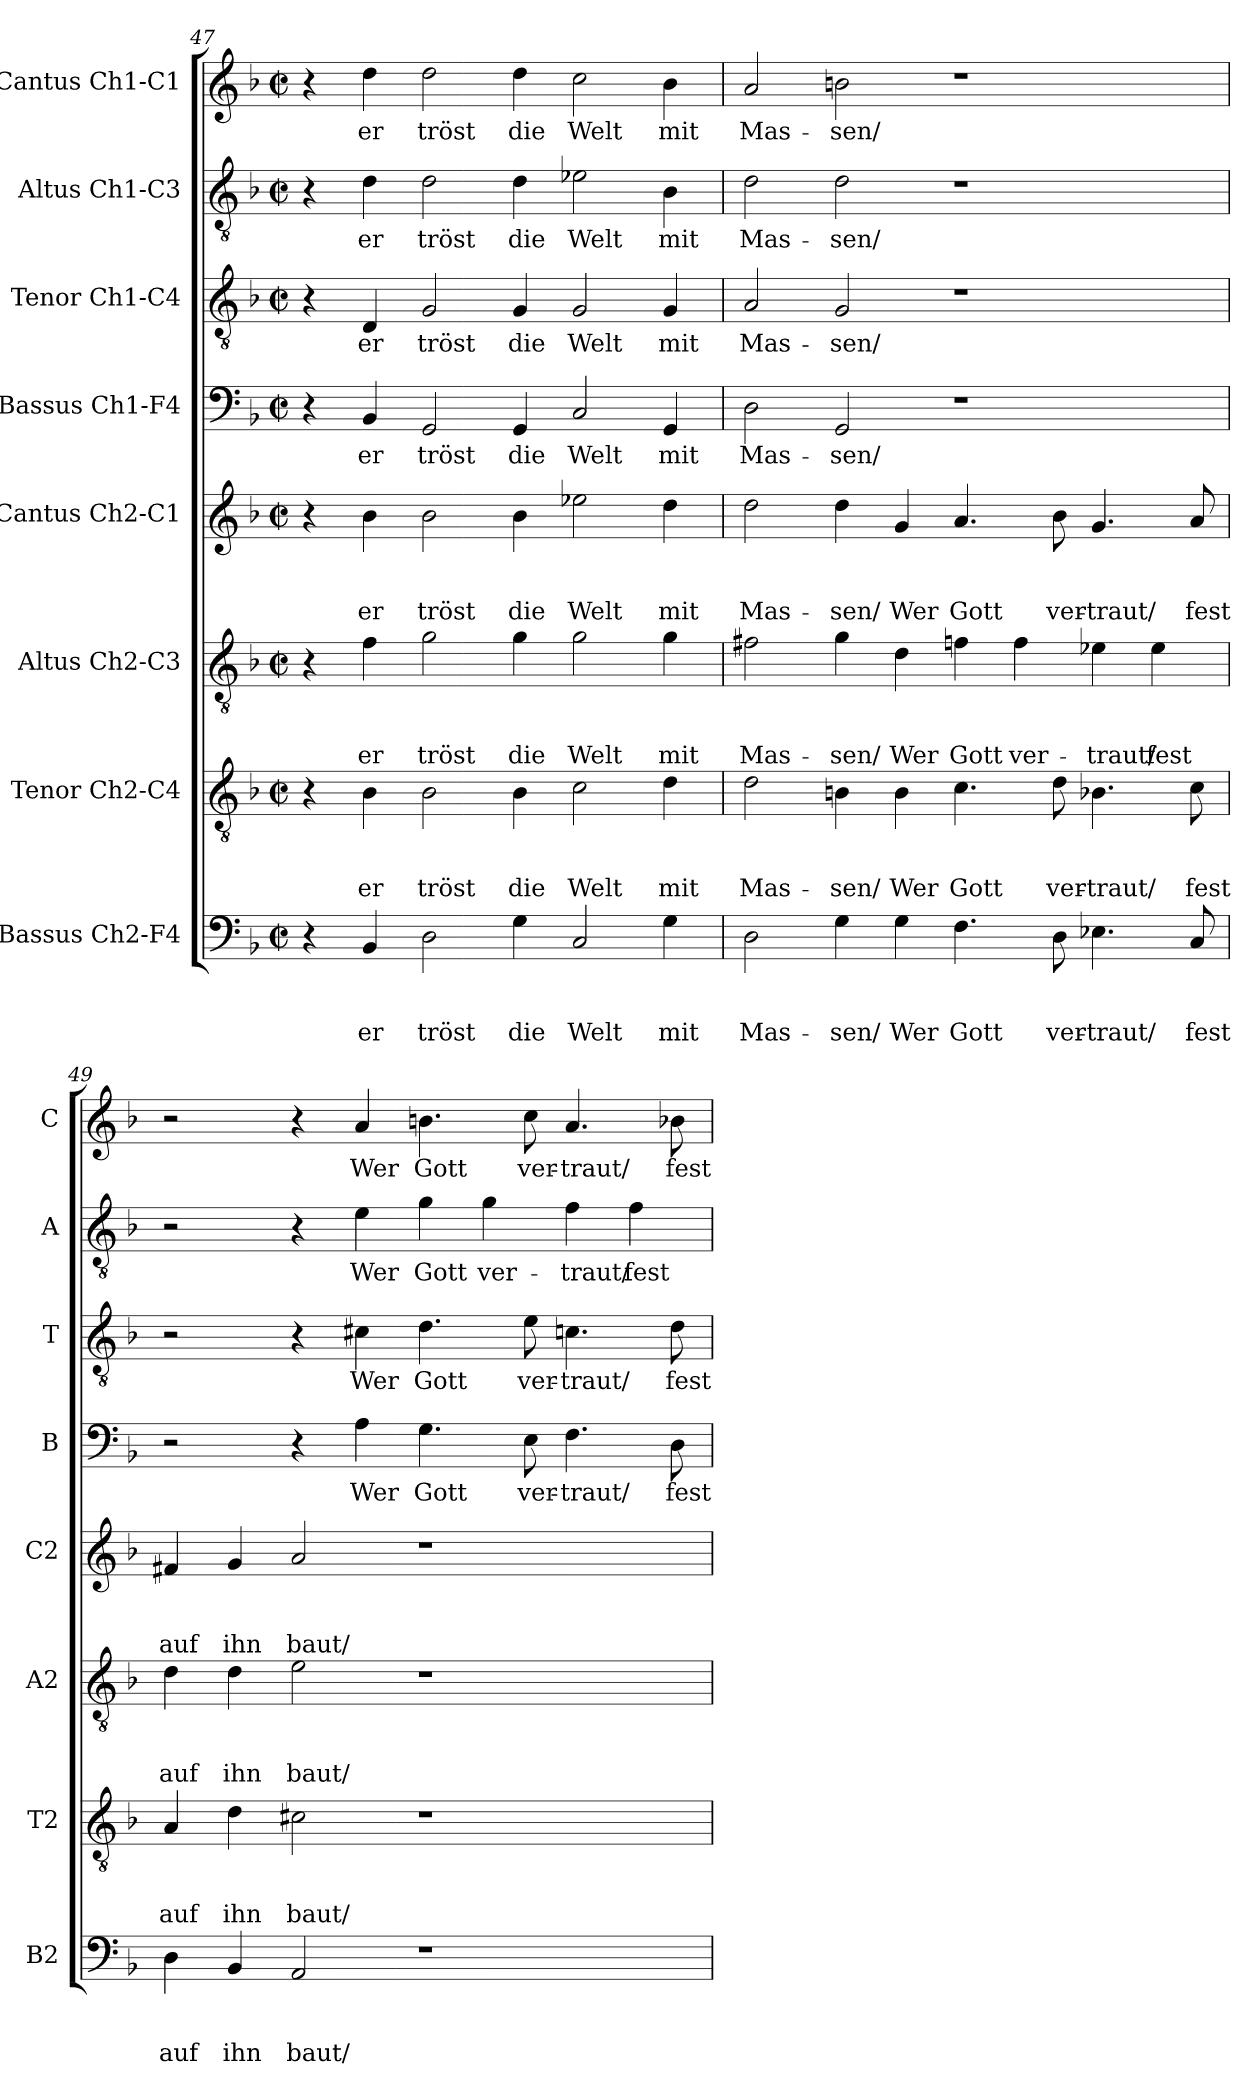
**kern	**text	**text	**text	**kern	**text	**text	**text	**kern	**text	**text	**text	**kern	**text	**text	**text	**kern	**text	**kern	**text	**kern	**text	**kern	**text
*part8	*part8	*part8	*part8	*part7	*part7	*part7	*part7	*part6	*part6	*part6	*part6	*part5	*part5	*part5	*part5	*part4	*part4	*part3	*part3	*part2	*part2	*part1	*part1
*staff8	*staff8	*staff8	*staff8	*staff7	*staff7	*staff7	*staff7	*staff6	*staff6	*staff6	*staff6	*staff5	*staff5	*staff5	*staff5	*staff4	*staff4	*staff3	*staff3	*staff2	*staff2	*staff1	*staff1
*I"Bassus Ch2-F4	*	*	*	*I"Tenor Ch2-C4	*	*	*	*I"Altus Ch2-C3	*	*	*	*I"Cantus Ch2-C1	*	*	*	*I"Bassus Ch1-F4	*	*I"Tenor Ch1-C4	*	*I"Altus Ch1-C3	*	*I"Cantus Ch1-C1	*
*I'B2	*	*	*	*I'T2	*	*	*	*I'A2	*	*	*	*I'C2	*	*	*	*I'B	*	*I'T	*	*I'A	*	*I'C	*
!!LO:LB:g=z
*clefF4	*	*	*	*clefGv2	*	*	*	*clefGv2	*	*	*	*clefG2	*	*	*	*clefF4	*	*clefGv2	*	*clefGv2	*	*clefG2	*
*k[b-]	*	*	*	*k[b-]	*	*	*	*k[b-]	*	*	*	*k[b-]	*	*	*	*k[b-]	*	*k[b-]	*	*k[b-]	*	*k[b-]	*
*F:	*	*	*	*F:	*	*	*	*F:	*	*	*	*F:	*	*	*	*F:	*	*F:	*	*F:	*	*F:	*
*M2/2	*	*	*	*M2/2	*	*	*	*M2/2	*	*	*	*M2/2	*	*	*	*M2/2	*	*M2/2	*	*M2/2	*	*M2/2	*
*met(c|)	*	*	*	*met(c|)	*	*	*	*met(c|)	*	*	*	*met(c|)	*	*	*	*met(c|)	*	*met(c|)	*	*met(c|)	*	*met(c|)	*
=47	=47	=47	=47	=47	=47	=47	=47	=47	=47	=47	=47	=47	=47	=47	=47	=47	=47	=47	=47	=47	=47	=47	=47
4r	.	.	.	4r	.	.	.	4r	.	.	.	4r	.	.	.	4r	.	4r	.	4r	.	4r	.
!	!	!	!LO:LY:b	!	!	!	!LO:LY:b	!	!	!	!LO:LY:b	!	!	!	!LO:LY:b	!	!LO:LY:b	!	!LO:LY:b	!	!LO:LY:b	!	!LO:LY:b
4BB-/	.	.	er	4B-\	.	.	er	4f\	.	.	er	4b-\	.	.	er	4BB-/	er	4D/	er	4d\	er	4dd\	er
!	!	!	!LO:LY:b	!	!	!	!LO:LY:b	!	!	!	!LO:LY:b	!	!	!	!LO:LY:b	!	!LO:LY:b	!	!LO:LY:b	!	!LO:LY:b	!	!LO:LY:b
2D\	.	.	tröst	2B-\	.	.	tröst	2g\	.	.	tröst	2b-\	.	.	tröst	2GG/	tröst	2G/	tröst	2d\	tröst	2dd\	tröst
!	!	!	!LO:LY:b	!	!	!	!LO:LY:b	!	!	!	!LO:LY:b	!	!	!	!LO:LY:b	!	!LO:LY:b	!	!LO:LY:b	!	!LO:LY:b	!	!LO:LY:b
4G\	.	.	die	4B-\	.	.	die	4g\	.	.	die	4b-\	.	.	die	4GG/	die	4G/	die	4d\	die	4dd\	die
!	!	!	!LO:LY:b	!	!	!	!LO:LY:b	!	!	!	!LO:LY:b	!	!	!	!LO:LY:b	!	!LO:LY:b	!	!LO:LY:b	!	!LO:LY:b	!	!LO:LY:b
2C/	.	.	Welt	2c\	.	.	Welt	2g\	.	.	Welt	2ee-X\	.	.	Welt	2C/	Welt	2G/	Welt	2e-X\	Welt	2cc\	Welt
!	!	!	!LO:LY:b	!	!	!	!LO:LY:b	!	!	!	!LO:LY:b	!	!	!	!LO:LY:b	!	!LO:LY:b	!	!LO:LY:b	!	!LO:LY:b	!	!LO:LY:b
4G\	.	.	mit	4d\	.	.	mit	4g\	.	.	mit	4dd\	.	.	mit	4GG/	mit	4G/	mit	4B-\	mit	4b-\	mit
=48	=48	=48	=48	=48	=48	=48	=48	=48	=48	=48	=48	=48	=48	=48	=48	=48	=48	=48	=48	=48	=48	=48	=48
!	!	!	!LO:LY:b	!	!	!	!LO:LY:b	!	!	!	!LO:LY:b	!	!	!	!LO:LY:b	!	!LO:LY:b	!	!LO:LY:b	!	!LO:LY:b	!	!LO:LY:b
2D\	.	.	Mas-	2d\	.	.	Mas-	2f#X\	.	.	Mas-	2dd\	.	.	Mas-	2D\	Mas-	2A/	Mas-	2d\	Mas-	2a/	Mas-
!	!	!	!LO:LY:b	!	!	!	!LO:LY:b	!	!	!	!LO:LY:b	!	!	!	!LO:LY:b	!	!LO:LY:b	!	!LO:LY:b	!	!LO:LY:b	!	!LO:LY:b
4G\	.	.	-sen/	4Bn\	.	.	-sen/	4g\	.	.	-sen/	4dd\	.	.	-sen/	2GG/	-sen/	2G/	-sen/	2d\	-sen/	2bn\	-sen/
!	!	!	!LO:LY:b	!	!	!	!LO:LY:b	!	!	!	!LO:LY:b	!	!	!	!LO:LY:b	!	!	!	!	!	!	!	!
4G\	.	.	Wer	4B\	.	.	Wer	4d\	.	.	Wer	4g/	.	.	Wer	.	.	.	.	.	.	.	.
!	!	!	!LO:LY:b	!	!	!	!LO:LY:b	!	!	!	!LO:LY:b	!	!	!	!LO:LY:b	!	!	!	!	!	!	!	!
4.F\	.	.	Gott	4.c\	.	.	Gott	4fn\	.	.	Gott	4.a/	.	.	Gott	1r	.	1r	.	1r	.	1r	.
!	!	!	!	!	!	!	!	!	!	!	!LO:LY:b	!	!	!	!	!	!	!	!	!	!	!	!
.	.	.	.	.	.	.	.	4f\	.	.	ver-	.	.	.	.	.	.	.	.	.	.	.	.
!	!	!	!LO:LY:b	!	!	!	!LO:LY:b	!	!	!	!	!	!	!	!LO:LY:b	!	!	!	!	!	!	!	!
8D\	.	.	ver-	8d\	.	.	ver-	.	.	.	.	8b-\	.	.	ver-	.	.	.	.	.	.	.	.
!	!	!	!LO:LY:b	!	!	!	!LO:LY:b	!	!	!	!LO:LY:b	!	!	!	!LO:LY:b	!	!	!	!	!	!	!	!
4.E-X\	.	.	-traut/	4.B-X\	.	.	-traut/	4e-X\	.	.	-traut/	4.g/	.	.	-traut/	.	.	.	.	.	.	.	.
!	!	!	!	!	!	!	!	!	!	!	!LO:LY:b	!	!	!	!	!	!	!	!	!	!	!	!
.	.	.	.	.	.	.	.	4e-\	.	.	fest	.	.	.	.	.	.	.	.	.	.	.	.
!	!	!	!LO:LY:b	!	!	!	!LO:LY:b	!	!	!	!	!	!	!	!LO:LY:b	!	!	!	!	!	!	!	!
8C/	.	.	fest	8c\	.	.	fest	.	.	.	.	8a/	.	.	fest	.	.	.	.	.	.	.	.
=49	=49	=49	=49	=49	=49	=49	=49	=49	=49	=49	=49	=49	=49	=49	=49	=49	=49	=49	=49	=49	=49	=49	=49
!	!	!	!LO:LY:b	!	!	!	!LO:LY:b	!	!	!	!LO:LY:b	!	!	!	!LO:LY:b	!	!	!	!	!	!	!	!
4D\	.	.	auf	4A/	.	.	auf	4d\	.	.	auf	4f#X/	.	.	auf	2r	.	2r	.	2r	.	2r	.
!	!	!	!LO:LY:b	!	!	!	!LO:LY:b	!	!	!	!LO:LY:b	!	!	!	!LO:LY:b	!	!	!	!	!	!	!	!
4BB-/	.	.	ihn	4d\	.	.	ihn	4d\	.	.	ihn	4g/	.	.	ihn	.	.	.	.	.	.	.	.
!	!	!	!LO:LY:b	!	!	!	!LO:LY:b	!	!	!	!LO:LY:b	!	!	!	!LO:LY:b	!	!	!	!	!	!	!	!
2AA/	.	.	baut/	2c#X\	.	.	baut/	2e\	.	.	baut/	2a/	.	.	baut/	4r	.	4r	.	4r	.	4r	.
!	!	!	!	!	!	!	!	!	!	!	!	!	!	!	!	!	!LO:LY:b	!	!LO:LY:b	!	!LO:LY:b	!	!LO:LY:b
.	.	.	.	.	.	.	.	.	.	.	.	.	.	.	.	4A\	Wer	4c#X\	Wer	4e\	Wer	4a/	Wer
!	!	!	!	!	!	!	!	!	!	!	!	!	!	!	!	!	!LO:LY:b	!	!LO:LY:b	!	!LO:LY:b	!	!LO:LY:b
1r	.	.	.	1r	.	.	.	1r	.	.	.	1r	.	.	.	4.G\	Gott	4.d\	Gott	4g\	Gott	4.bn\	Gott
!	!	!	!	!	!	!	!	!	!	!	!	!	!	!	!	!	!	!	!	!	!LO:LY:b	!	!
.	.	.	.	.	.	.	.	.	.	.	.	.	.	.	.	.	.	.	.	4g\	ver-	.	.
!	!	!	!	!	!	!	!	!	!	!	!	!	!	!	!	!	!LO:LY:b	!	!LO:LY:b	!	!	!	!LO:LY:b
.	.	.	.	.	.	.	.	.	.	.	.	.	.	.	.	8E\	ver-	8e\	ver-	.	.	8cc\	ver-
!	!	!	!	!	!	!	!	!	!	!	!	!	!	!	!	!	!LO:LY:b	!	!LO:LY:b	!	!LO:LY:b	!	!LO:LY:b
.	.	.	.	.	.	.	.	.	.	.	.	.	.	.	.	4.F\	-traut/	4.cn\	-traut/	4f\	-traut/	4.a/	-traut/
!	!	!	!	!	!	!	!	!	!	!	!	!	!	!	!	!	!	!	!	!	!LO:LY:b	!	!
.	.	.	.	.	.	.	.	.	.	.	.	.	.	.	.	.	.	.	.	4f\	fest	.	.
!	!	!	!	!	!	!	!	!	!	!	!	!	!	!	!	!	!LO:LY:b	!	!LO:LY:b	!	!	!	!LO:LY:b
.	.	.	.	.	.	.	.	.	.	.	.	.	.	.	.	8D\	fest	8d\	fest	.	.	8b-X\	fest
=	=	=	=	=	=	=	=	=	=	=	=	=	=	=	=	=	=	=	=	=	=	=	=
*-	*-	*-	*-	*-	*-	*-	*-	*-	*-	*-	*-	*-	*-	*-	*-	*-	*-	*-	*-	*-	*-	*-	*-
